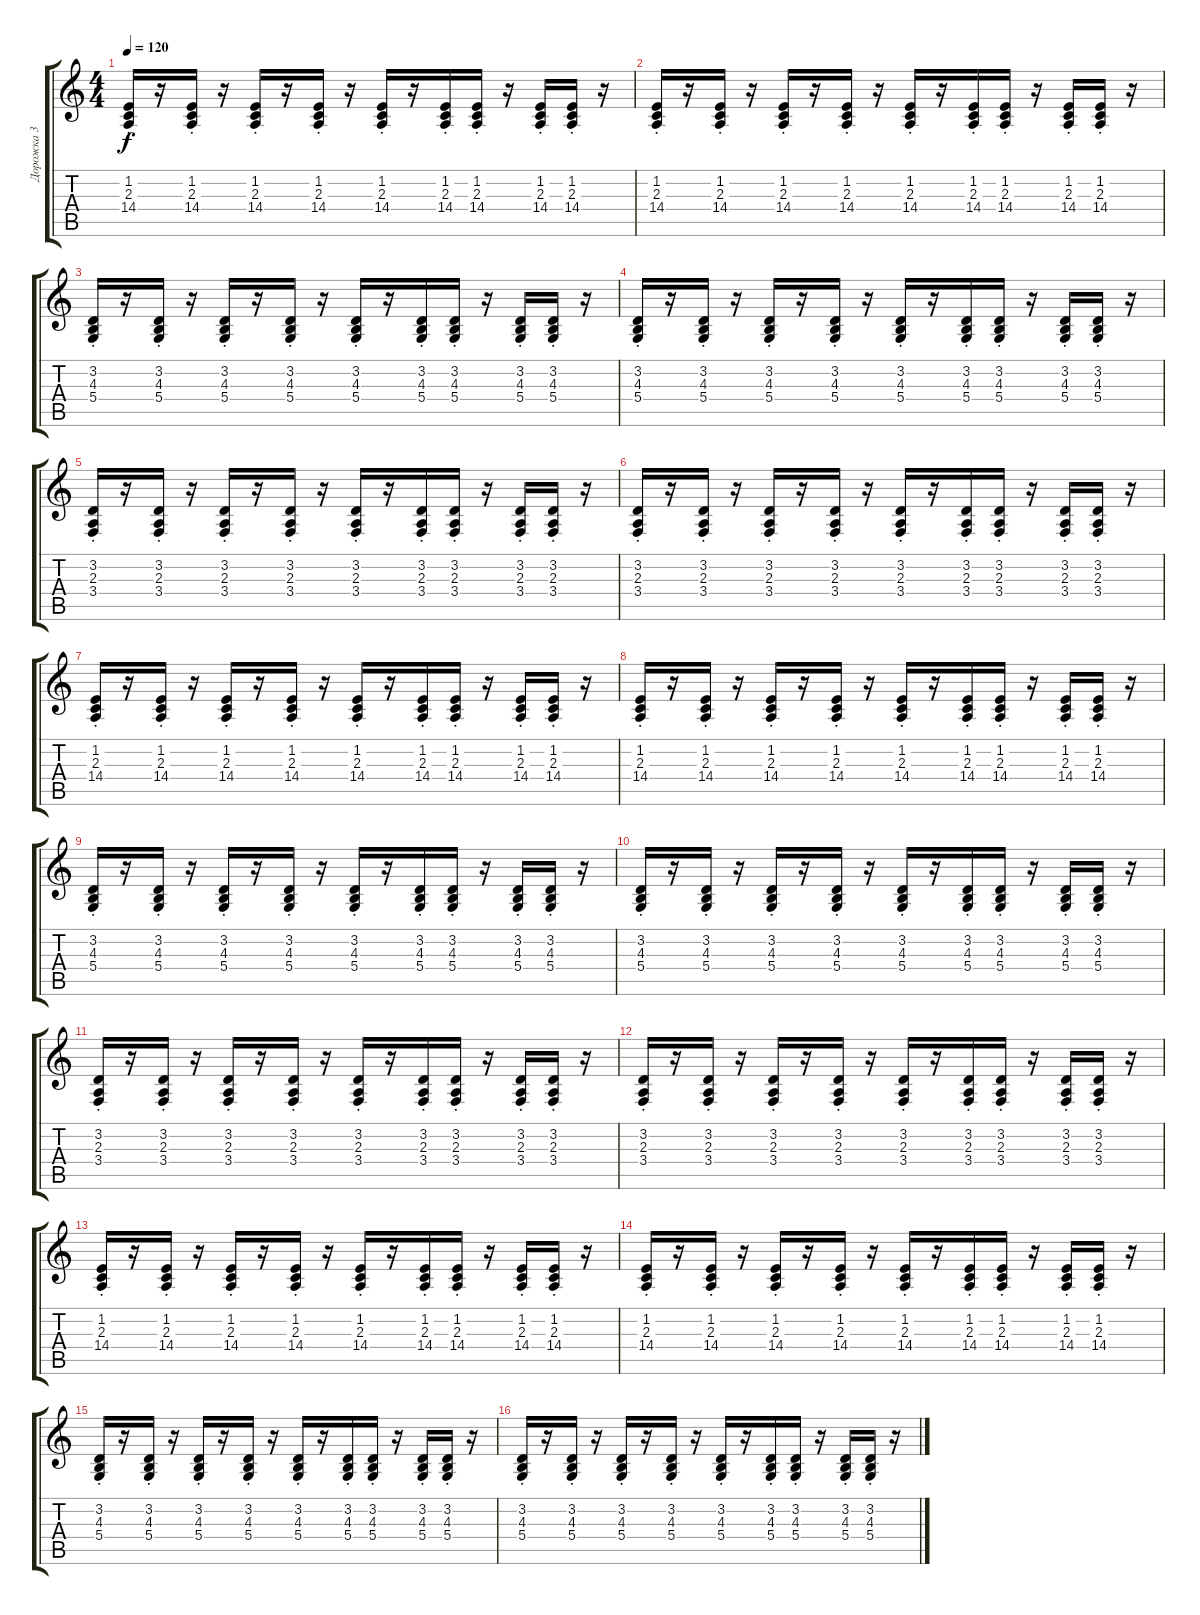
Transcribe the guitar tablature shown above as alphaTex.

\track ("Дорожка 3" "Дорожка 3") {instrument lead1square}
\staff {score tabs}
\tuning (E4 B3 G3 D3 A2 E2) {hide}
\ts (4 4)
\tempo 120
\clef g2
\ks c
(1.2{st} 2.3{st} 14.4{st}).16{dy f} r.16 (1.2{st} 2.3{st} 14.4{st}).16 r.16 (1.2{st} 2.3{st} 14.4{st}).16 r.16 (1.2{st} 2.3{st} 14.4{st}).16 r.16 (1.2{st} 2.3{st} 14.4{st}).16 r.16 (1.2{st} 2.3{st} 14.4{st}).16 (1.2{st} 2.3{st} 14.4{st}).16 r.16 (1.2{st} 2.3{st} 14.4{st}).16 (1.2{st} 2.3{st} 14.4{st}).16 r.16 |
(1.2{st} 2.3{st} 14.4{st}).16 r.16 (1.2{st} 2.3{st} 14.4{st}).16 r.16 (1.2{st} 2.3{st} 14.4{st}).16 r.16 (1.2{st} 2.3{st} 14.4{st}).16 r.16 (1.2{st} 2.3{st} 14.4{st}).16 r.16 (1.2{st} 2.3{st} 14.4{st}).16 (1.2{st} 2.3{st} 14.4{st}).16 r.16 (1.2{st} 2.3{st} 14.4{st}).16 (1.2{st} 2.3{st} 14.4{st}).16 r.16 |
(3.2{st} 4.3{st} 5.4{st}).16 r.16 (3.2{st} 4.3{st} 5.4{st}).16 r.16 (3.2{st} 4.3{st} 5.4{st}).16 r.16 (3.2{st} 4.3{st} 5.4{st}).16 r.16 (3.2{st} 4.3{st} 5.4{st}).16 r.16 (3.2{st} 4.3{st} 5.4{st}).16 (3.2{st} 4.3{st} 5.4{st}).16 r.16 (3.2{st} 4.3{st} 5.4{st}).16 (3.2{st} 4.3{st} 5.4{st}).16 r.16 |
(3.2{st} 4.3{st} 5.4{st}).16 r.16 (3.2{st} 4.3{st} 5.4{st}).16 r.16 (3.2{st} 4.3{st} 5.4{st}).16 r.16 (3.2{st} 4.3{st} 5.4{st}).16 r.16 (3.2{st} 4.3{st} 5.4{st}).16 r.16 (3.2{st} 4.3{st} 5.4{st}).16 (3.2{st} 4.3{st} 5.4{st}).16 r.16 (3.2{st} 4.3{st} 5.4{st}).16 (3.2{st} 4.3{st} 5.4{st}).16 r.16 |
(3.2{st} 2.3{st} 3.4{st}).16 r.16 (3.2{st} 2.3{st} 3.4{st}).16 r.16 (3.2{st} 2.3{st} 3.4{st}).16 r.16 (3.2{st} 2.3{st} 3.4{st}).16 r.16 (3.2{st} 2.3{st} 3.4{st}).16 r.16 (3.2{st} 2.3{st} 3.4{st}).16 (3.2{st} 2.3{st} 3.4{st}).16 r.16 (3.2{st} 2.3{st} 3.4{st}).16 (3.2{st} 2.3{st} 3.4{st}).16 r.16 |
(3.2{st} 2.3{st} 3.4{st}).16 r.16 (3.2{st} 2.3{st} 3.4{st}).16 r.16 (3.2{st} 2.3{st} 3.4{st}).16 r.16 (3.2{st} 2.3{st} 3.4{st}).16 r.16 (3.2{st} 2.3{st} 3.4{st}).16 r.16 (3.2{st} 2.3{st} 3.4{st}).16 (3.2{st} 2.3{st} 3.4{st}).16 r.16 (3.2{st} 2.3{st} 3.4{st}).16 (3.2{st} 2.3{st} 3.4{st}).16 r.16 |
(1.2{st} 2.3{st} 14.4{st}).16 r.16 (1.2{st} 2.3{st} 14.4{st}).16 r.16 (1.2{st} 2.3{st} 14.4{st}).16 r.16 (1.2{st} 2.3{st} 14.4{st}).16 r.16 (1.2{st} 2.3{st} 14.4{st}).16 r.16 (1.2{st} 2.3{st} 14.4{st}).16 (1.2{st} 2.3{st} 14.4{st}).16 r.16 (1.2{st} 2.3{st} 14.4{st}).16 (1.2{st} 2.3{st} 14.4{st}).16 r.16 |
(1.2{st} 2.3{st} 14.4{st}).16 r.16 (1.2{st} 2.3{st} 14.4{st}).16 r.16 (1.2{st} 2.3{st} 14.4{st}).16 r.16 (1.2{st} 2.3{st} 14.4{st}).16 r.16 (1.2{st} 2.3{st} 14.4{st}).16 r.16 (1.2{st} 2.3{st} 14.4{st}).16 (1.2{st} 2.3{st} 14.4{st}).16 r.16 (1.2{st} 2.3{st} 14.4{st}).16 (1.2{st} 2.3{st} 14.4{st}).16 r.16 |
(3.2{st} 4.3{st} 5.4{st}).16 r.16 (3.2{st} 4.3{st} 5.4{st}).16 r.16 (3.2{st} 4.3{st} 5.4{st}).16 r.16 (3.2{st} 4.3{st} 5.4{st}).16 r.16 (3.2{st} 4.3{st} 5.4{st}).16 r.16 (3.2{st} 4.3{st} 5.4{st}).16 (3.2{st} 4.3{st} 5.4{st}).16 r.16 (3.2{st} 4.3{st} 5.4{st}).16 (3.2{st} 4.3{st} 5.4{st}).16 r.16 |
(3.2{st} 4.3{st} 5.4{st}).16 r.16 (3.2{st} 4.3{st} 5.4{st}).16 r.16 (3.2{st} 4.3{st} 5.4{st}).16 r.16 (3.2{st} 4.3{st} 5.4{st}).16 r.16 (3.2{st} 4.3{st} 5.4{st}).16 r.16 (3.2{st} 4.3{st} 5.4{st}).16 (3.2{st} 4.3{st} 5.4{st}).16 r.16 (3.2{st} 4.3{st} 5.4{st}).16 (3.2{st} 4.3{st} 5.4{st}).16 r.16 |
(3.2{st} 2.3{st} 3.4{st}).16 r.16 (3.2{st} 2.3{st} 3.4{st}).16 r.16 (3.2{st} 2.3{st} 3.4{st}).16 r.16 (3.2{st} 2.3{st} 3.4{st}).16 r.16 (3.2{st} 2.3{st} 3.4{st}).16 r.16 (3.2{st} 2.3{st} 3.4{st}).16 (3.2{st} 2.3{st} 3.4{st}).16 r.16 (3.2{st} 2.3{st} 3.4{st}).16 (3.2{st} 2.3{st} 3.4{st}).16 r.16 |
(3.2{st} 2.3{st} 3.4{st}).16 r.16 (3.2{st} 2.3{st} 3.4{st}).16 r.16 (3.2{st} 2.3{st} 3.4{st}).16 r.16 (3.2{st} 2.3{st} 3.4{st}).16 r.16 (3.2{st} 2.3{st} 3.4{st}).16 r.16 (3.2{st} 2.3{st} 3.4{st}).16 (3.2{st} 2.3{st} 3.4{st}).16 r.16 (3.2{st} 2.3{st} 3.4{st}).16 (3.2{st} 2.3{st} 3.4{st}).16 r.16 |
(1.2{st} 2.3{st} 14.4{st}).16 r.16 (1.2{st} 2.3{st} 14.4{st}).16 r.16 (1.2{st} 2.3{st} 14.4{st}).16 r.16 (1.2{st} 2.3{st} 14.4{st}).16 r.16 (1.2{st} 2.3{st} 14.4{st}).16 r.16 (1.2{st} 2.3{st} 14.4{st}).16 (1.2{st} 2.3{st} 14.4{st}).16 r.16 (1.2{st} 2.3{st} 14.4{st}).16 (1.2{st} 2.3{st} 14.4{st}).16 r.16 |
(1.2{st} 2.3{st} 14.4{st}).16 r.16 (1.2{st} 2.3{st} 14.4{st}).16 r.16 (1.2{st} 2.3{st} 14.4{st}).16 r.16 (1.2{st} 2.3{st} 14.4{st}).16 r.16 (1.2{st} 2.3{st} 14.4{st}).16 r.16 (1.2{st} 2.3{st} 14.4{st}).16 (1.2{st} 2.3{st} 14.4{st}).16 r.16 (1.2{st} 2.3{st} 14.4{st}).16 (1.2{st} 2.3{st} 14.4{st}).16 r.16 |
(3.2{st} 4.3{st} 5.4{st}).16 r.16 (3.2{st} 4.3{st} 5.4{st}).16 r.16 (3.2{st} 4.3{st} 5.4{st}).16 r.16 (3.2{st} 4.3{st} 5.4{st}).16 r.16 (3.2{st} 4.3{st} 5.4{st}).16 r.16 (3.2{st} 4.3{st} 5.4{st}).16 (3.2{st} 4.3{st} 5.4{st}).16 r.16 (3.2{st} 4.3{st} 5.4{st}).16 (3.2{st} 4.3{st} 5.4{st}).16 r.16 |
(3.2{st} 4.3{st} 5.4{st}).16 r.16 (3.2{st} 4.3{st} 5.4{st}).16 r.16 (3.2{st} 4.3{st} 5.4{st}).16 r.16 (3.2{st} 4.3{st} 5.4{st}).16 r.16 (3.2{st} 4.3{st} 5.4{st}).16 r.16 (3.2{st} 4.3{st} 5.4{st}).16 (3.2{st} 4.3{st} 5.4{st}).16 r.16 (3.2{st} 4.3{st} 5.4{st}).16 (3.2{st} 4.3{st} 5.4{st}).16 r.16
